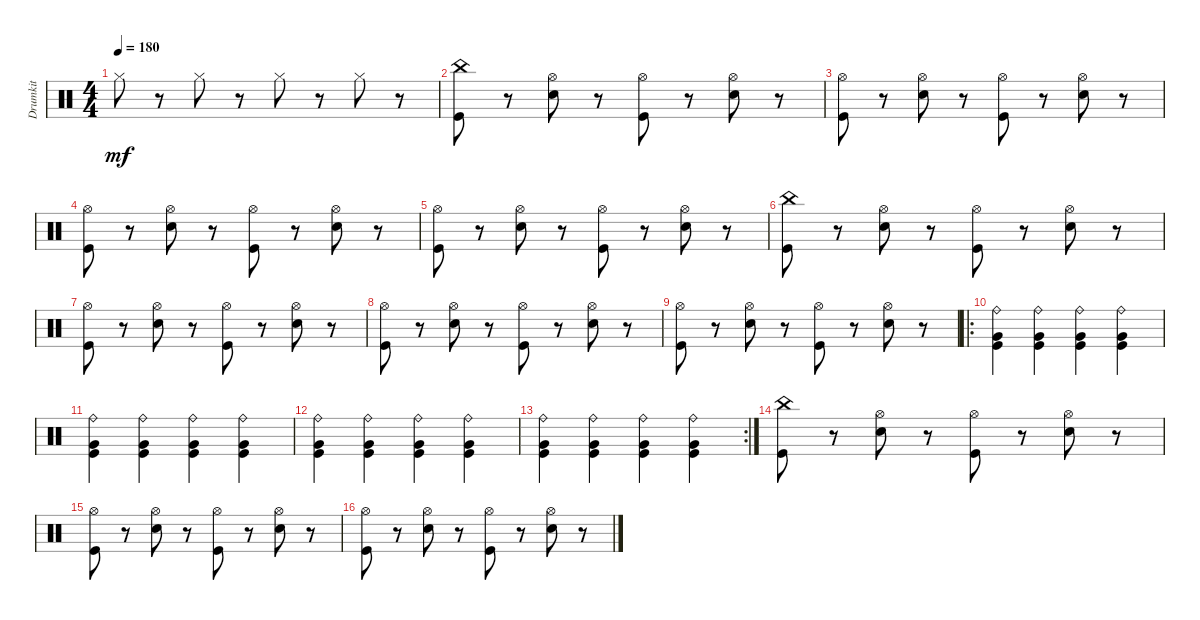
\track ("Drumkit" "Drumkit") {instrument percussion}
\staff {score}
\articulation defaults
\ts (4 4)
\tempo 180
\clef neutral
\ks c "Hi-Hat (closed)".8{dy mf}
r.8 "Hi-Hat (closed)".8 r.8 "Hi-Hat (closed)".8 r.8 "Hi-Hat (closed)".8 r.8 |
("Kick (hit)" "China (hit)").8 r.8 ("Snare (hit) 2" "Hi-Hat (open)").8 r.8 ("Kick (hit)" "Hi-Hat (open)").8 r.8 ("Snare (hit) 2" "Hi-Hat (open)").8 r.8 |
("Kick (hit)" "Hi-Hat (open)").8 r.8 ("Snare (hit) 2" "Hi-Hat (open)").8 r.8 ("Kick (hit)" "Hi-Hat (open)").8 r.8 ("Snare (hit) 2" "Hi-Hat (open)").8 r.8 |
("Kick (hit)" "Hi-Hat (open)").8 r.8 ("Snare (hit) 2" "Hi-Hat (open)").8 r.8 ("Kick (hit)" "Hi-Hat (open)").8 r.8 ("Snare (hit) 2" "Hi-Hat (open)").8 r.8 |
("Kick (hit)" "Hi-Hat (open)").8 r.8 ("Snare (hit) 2" "Hi-Hat (open)").8 r.8 ("Kick (hit)" "Hi-Hat (open)").8 r.8 ("Snare (hit) 2" "Hi-Hat (open)").8 r.8 |
("Kick (hit)" "China (hit)").8 r.8 ("Snare (hit) 2" "Hi-Hat (open)").8 r.8 ("Kick (hit)" "Hi-Hat (open)").8 r.8 ("Snare (hit) 2" "Hi-Hat (open)").8 r.8 |
("Kick (hit)" "Hi-Hat (open)").8 r.8 ("Snare (hit) 2" "Hi-Hat (open)").8 r.8 ("Kick (hit)" "Hi-Hat (open)").8 r.8 ("Snare (hit) 2" "Hi-Hat (open)").8 r.8 |
("Kick (hit)" "Hi-Hat (open)").8 r.8 ("Snare (hit) 2" "Hi-Hat (open)").8 r.8 ("Kick (hit)" "Hi-Hat (open)").8 r.8 ("Snare (hit) 2" "Hi-Hat (open)").8 r.8 |
("Kick (hit)" "Hi-Hat (open)").8 r.8 ("Snare (hit) 2" "Hi-Hat (open)").8 r.8 ("Kick (hit)" "Hi-Hat (open)").8 r.8 ("Snare (hit) 2" "Hi-Hat (open)").8 r.8 |
\ro
("Very Low Tom (hit)" "Kick (hit)" "Ride (bell)").4 ("Very Low Tom (hit)" "Kick (hit)" "Ride (bell)").4 ("Very Low Tom (hit)" "Kick (hit)" "Ride (bell)").4 ("Very Low Tom (hit)" "Kick (hit)" "Ride (bell)").4 |
("Very Low Tom (hit)" "Kick (hit)" "Ride (bell)").4 ("Very Low Tom (hit)" "Kick (hit)" "Ride (bell)").4 ("Very Low Tom (hit)" "Kick (hit)" "Ride (bell)").4 ("Very Low Tom (hit)" "Kick (hit)" "Ride (bell)").4 |
("Very Low Tom (hit)" "Kick (hit)" "Ride (bell)").4 ("Very Low Tom (hit)" "Kick (hit)" "Ride (bell)").4 ("Very Low Tom (hit)" "Kick (hit)" "Ride (bell)").4 ("Very Low Tom (hit)" "Kick (hit)" "Ride (bell)").4 |
\rc 2
("Very Low Tom (hit)" "Kick (hit)" "Ride (bell)").4 ("Very Low Tom (hit)" "Kick (hit)" "Ride (bell)").4 ("Very Low Tom (hit)" "Kick (hit)" "Ride (bell)").4 ("Very Low Tom (hit)" "Kick (hit)" "Ride (bell)").4 |
("Kick (hit)" "China (hit)").8 r.8 ("Snare (hit) 2" "Hi-Hat (open)").8 r.8 ("Kick (hit)" "Hi-Hat (open)").8 r.8 ("Snare (hit) 2" "Hi-Hat (open)").8 r.8 |
("Kick (hit)" "Hi-Hat (open)").8 r.8 ("Snare (hit) 2" "Hi-Hat (open)").8 r.8 ("Kick (hit)" "Hi-Hat (open)").8 r.8 ("Snare (hit) 2" "Hi-Hat (open)").8 r.8 |
("Kick (hit)" "Hi-Hat (open)").8 r.8 ("Snare (hit) 2" "Hi-Hat (open)").8 r.8 ("Kick (hit)" "Hi-Hat (open)").8 r.8 ("Snare (hit) 2" "Hi-Hat (open)").8 r.8
